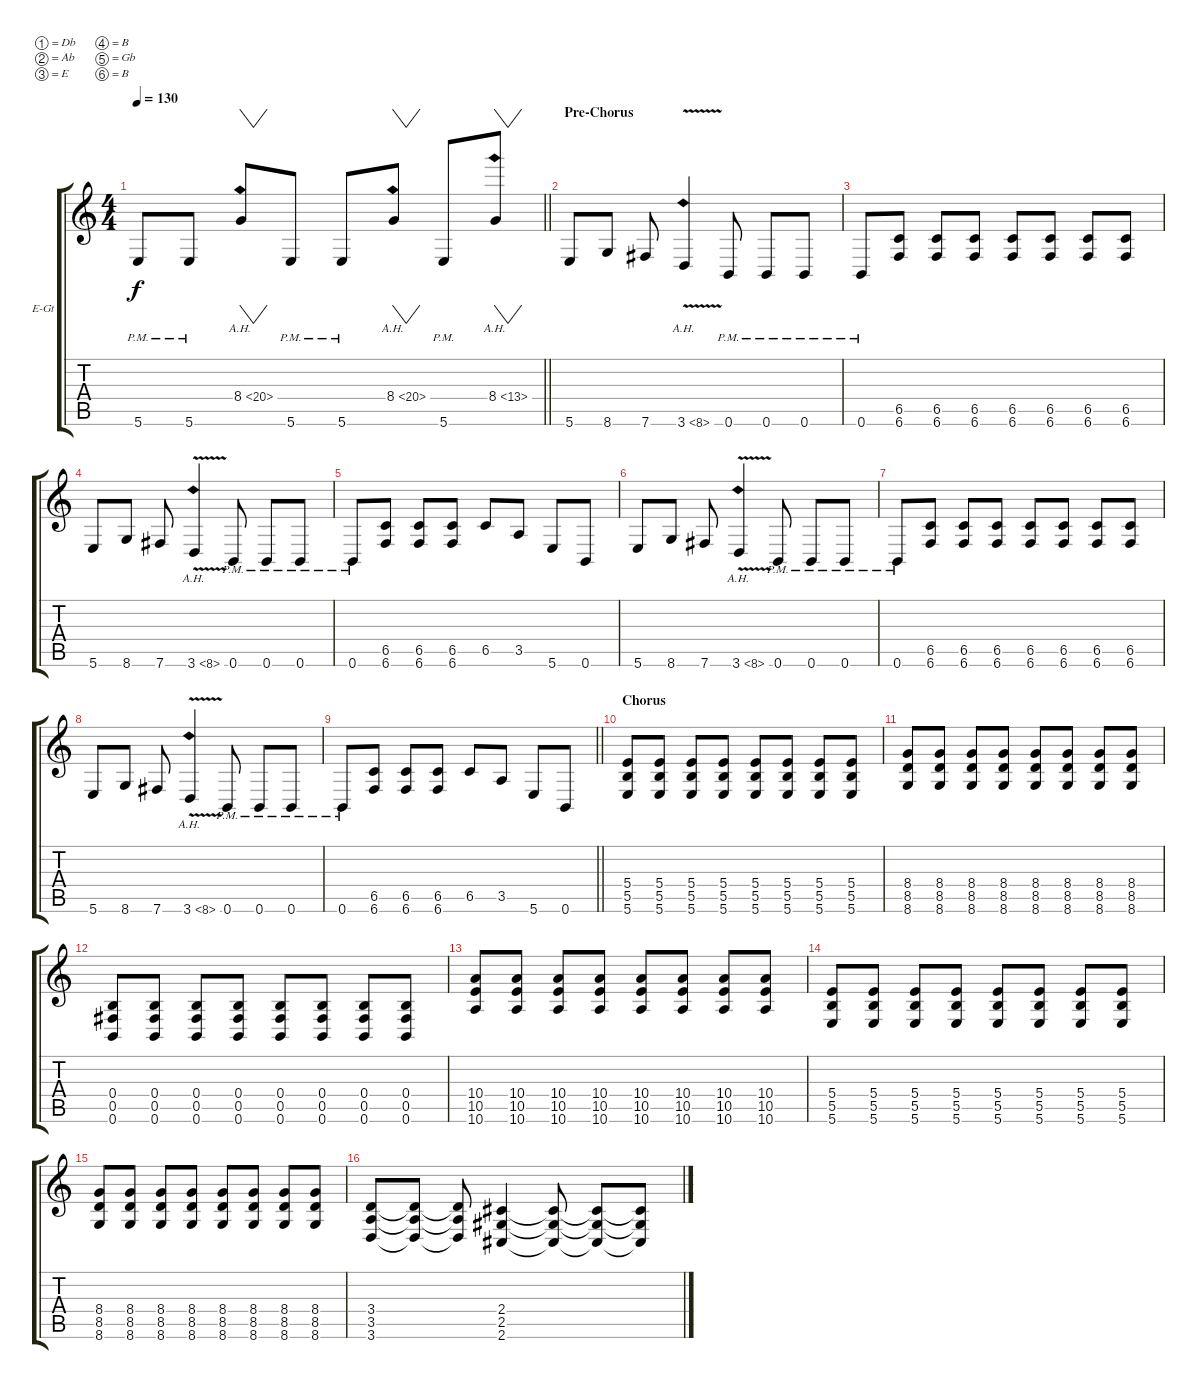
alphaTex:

\bracketExtendMode groupsimilarinstruments
\firstSystemTrackNameOrientation horizontal
\otherSystemsTrackNameOrientation horizontal
\track ("Mick Thomson" "E-Gt") {instrument overdrivenguitar}
\staff {score tabs}
\tuning (Db4 Ab3 E3 B2 Gb2 B1)
\ts (4 4)
\tempo 130
\clef g2
\barLineRight lightlight
\ks c
5.6{pm}.8{dy f} 5.6{pm}.8 8.4{ah 12}.8{vw} 5.6{pm}.8 5.6{pm}.8 8.4{ah 12}.8{vw} 5.6{pm}.8 8.4{ah 5}.8{vw} |
\section ("" "Pre-Chorus")
5.6.8 8.6.8 7.6.8 3.6{ah 5 v}.4 0.6{pm}.8 0.6{pm}.8 0.6{pm}.8 |
0.6{pm}.8 (6.6 6.5).8 (6.6 6.5).8 (6.6 6.5).8 (6.6 6.5).8 (6.6 6.5).8 (6.6 6.5).8 (6.6 6.5).8 |
5.6.8 8.6.8 7.6.8 3.6{ah 5 v}.4 0.6{pm}.8 0.6{pm}.8 0.6{pm}.8 |
0.6{pm}.8 (6.6 6.5).8 (6.6 6.5).8 (6.6 6.5).8 6.5.8 3.5.8 5.6.8 0.6.8 |
5.6.8 8.6.8 7.6.8 3.6{ah 5 v}.4 0.6{pm}.8 0.6{pm}.8 0.6{pm}.8 |
0.6{pm}.8 (6.6 6.5).8 (6.6 6.5).8 (6.6 6.5).8 (6.6 6.5).8 (6.6 6.5).8 (6.6 6.5).8 (6.6 6.5).8 |
5.6.8 8.6.8 7.6.8 3.6{ah 5 v}.4 0.6{pm}.8 0.6{pm}.8 0.6{pm}.8 |
\barLineRight lightlight
0.6{pm}.8 (6.6 6.5).8 (6.6 6.5).8 (6.6 6.5).8 6.5.8 3.5.8 5.6.8 0.6.8 |
\section ("" "Chorus")
(5.6 5.5 5.4).8 (5.6 5.5 5.4).8 (5.6 5.5 5.4).8 (5.6 5.5 5.4).8 (5.6 5.5 5.4).8 (5.6 5.5 5.4).8 (5.6 5.5 5.4).8 (5.6 5.5 5.4).8 |
(8.6 8.5 8.4).8 (8.6 8.5 8.4).8 (8.6 8.5 8.4).8 (8.6 8.5 8.4).8 (8.6 8.5 8.4).8 (8.6 8.5 8.4).8 (8.6 8.5 8.4).8 (8.6 8.5 8.4).8 |
(0.6 0.5 0.4).8 (0.6 0.5 0.4).8 (0.6 0.5 0.4).8 (0.6 0.5 0.4).8 (0.6 0.5 0.4).8 (0.6 0.5 0.4).8 (0.6 0.5 0.4).8 (0.6 0.5 0.4).8 |
(10.6 10.5 10.4).8 (10.6 10.5 10.4).8 (10.6 10.5 10.4).8 (10.6 10.5 10.4).8 (10.6 10.5 10.4).8 (10.6 10.5 10.4).8 (10.6 10.5 10.4).8 (10.6 10.5 10.4).8 |
(5.6 5.5 5.4).8 (5.6 5.5 5.4).8 (5.6 5.5 5.4).8 (5.6 5.5 5.4).8 (5.6 5.5 5.4).8 (5.6 5.5 5.4).8 (5.6 5.5 5.4).8 (5.6 5.5 5.4).8 |
(8.6 8.5 8.4).8 (8.6 8.5 8.4).8 (8.6 8.5 8.4).8 (8.6 8.5 8.4).8 (8.6 8.5 8.4).8 (8.6 8.5 8.4).8 (8.6 8.5 8.4).8 (8.6 8.5 8.4).8 |
(3.6 3.5 3.4).8 (3.6{t} 3.5{t} 3.4{t}).8 (3.6{t} 3.5{t} 3.4{t}).8 (2.6 2.5 2.4).4 (2.6{t} 2.5{t} 2.4{t}).8 (2.6{t} 2.5{t} 2.4{t}).8 (2.6{t} 2.5{t} 2.4{t}).8
